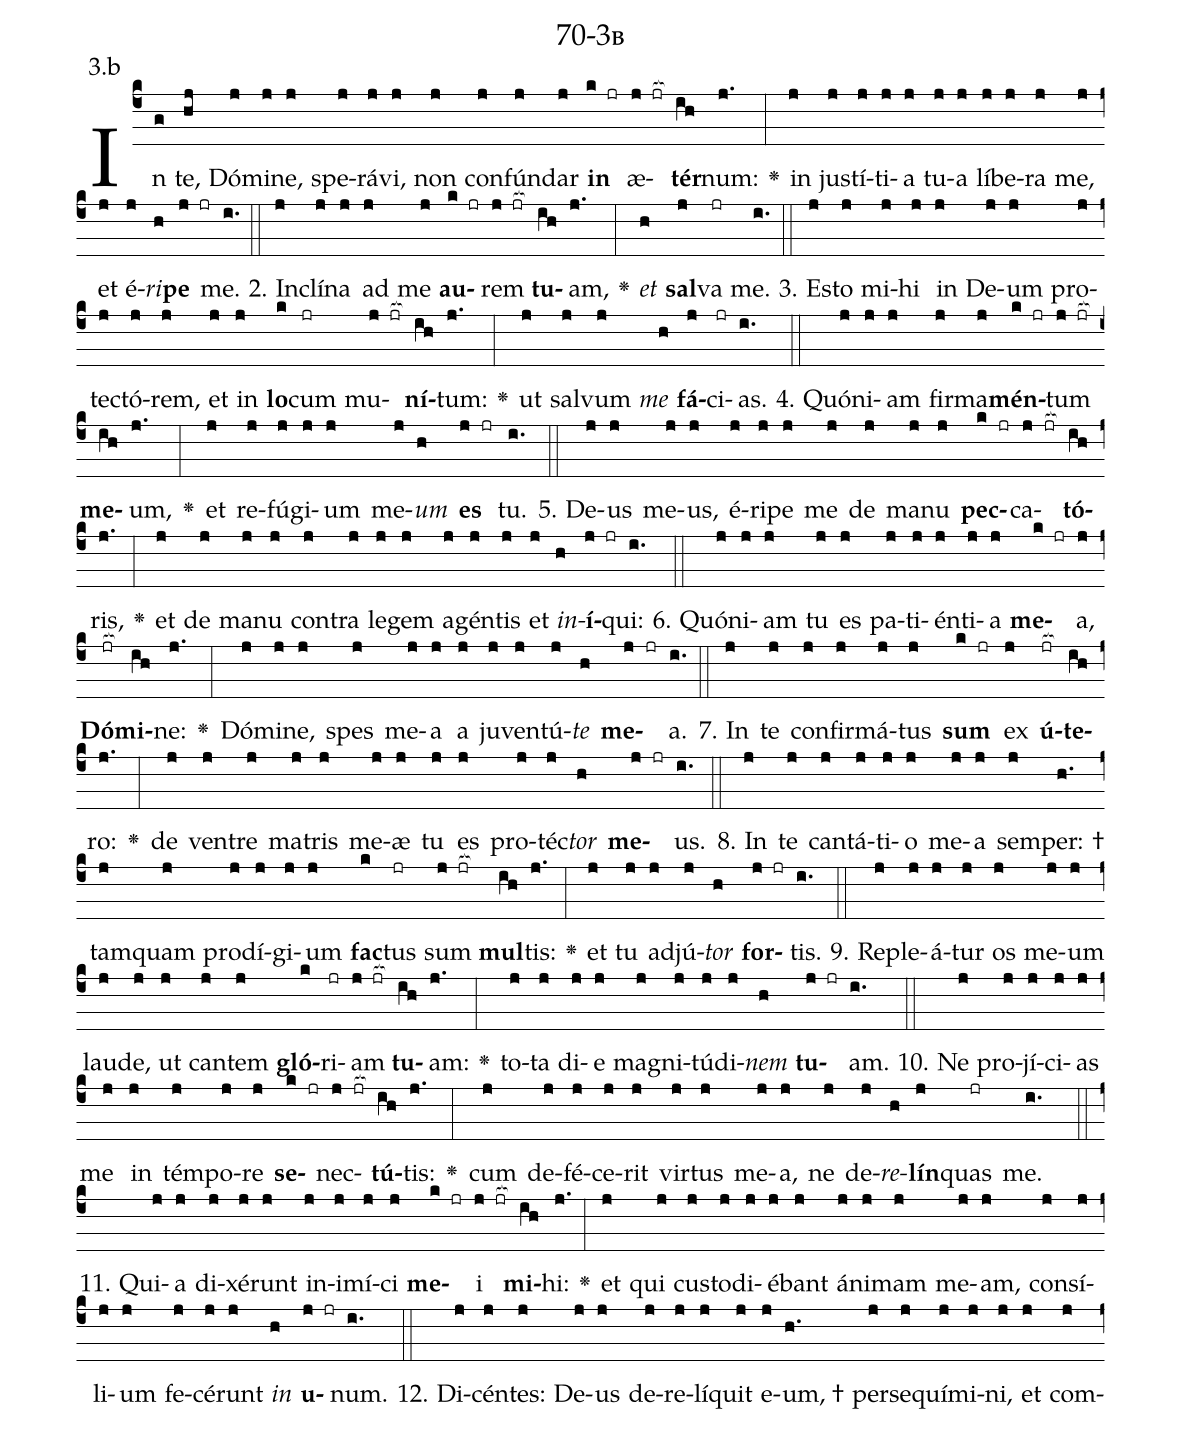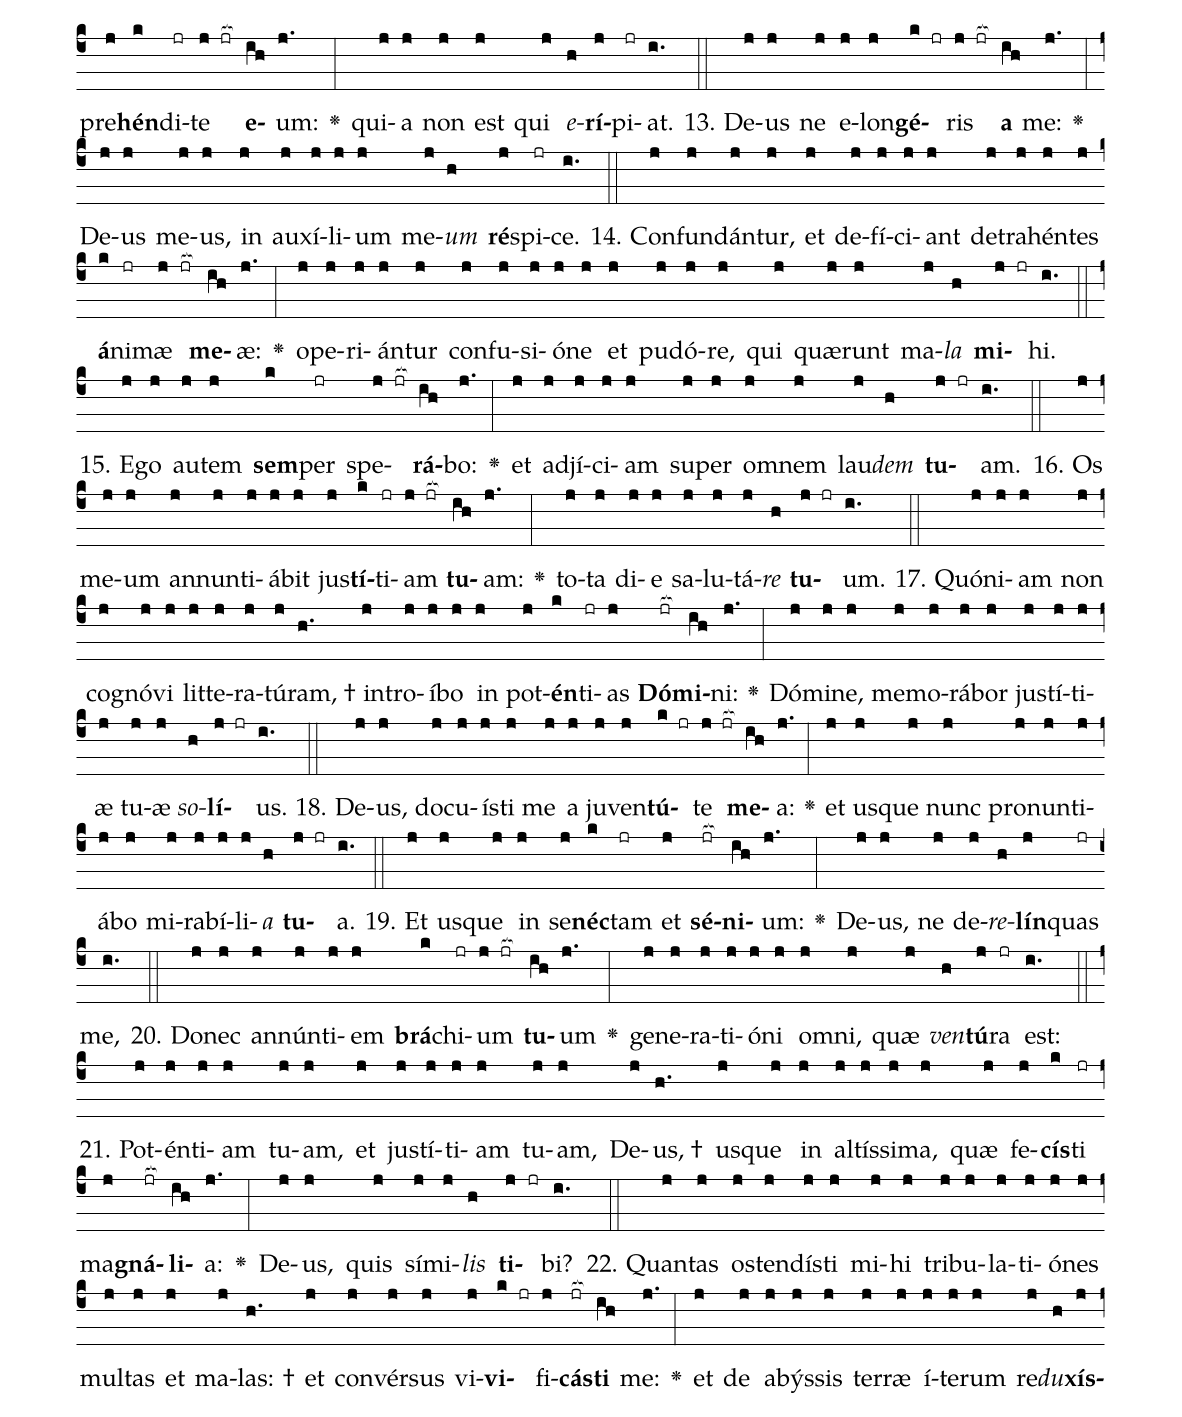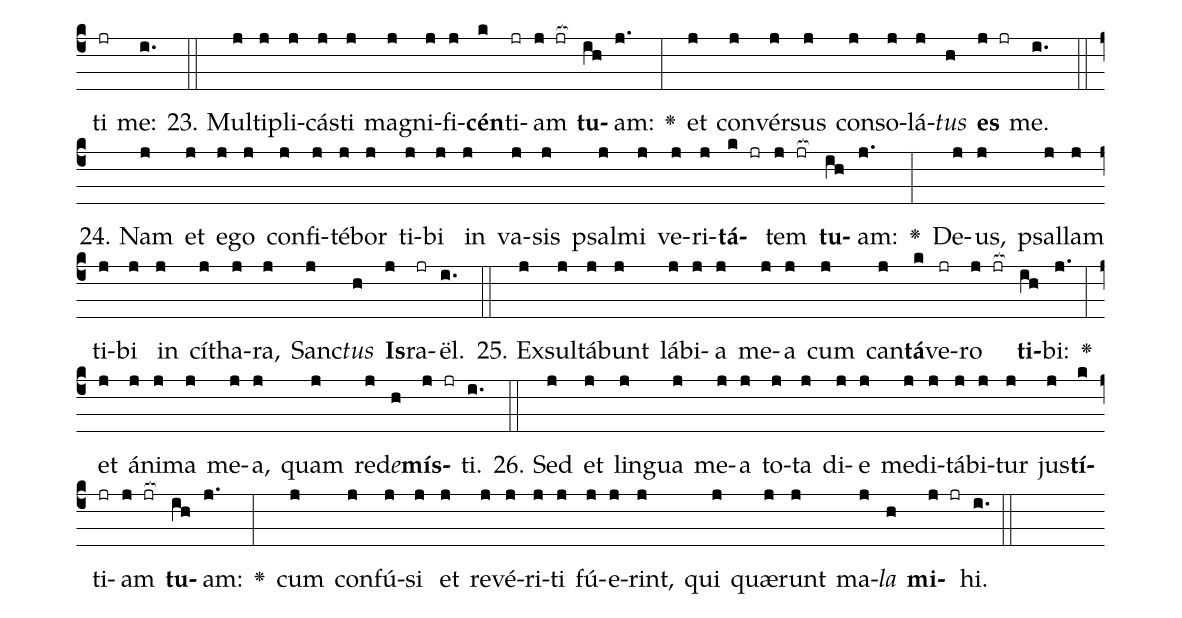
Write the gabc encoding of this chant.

name: 70-3b;
annotation: 3.b;
%%
(c4)In(g) te,(hj) Dó(j)mi(j)ne,(j) spe(j)rá(j)vi,(j) non(j) con(j)fún(j)dar(j) <b>in</b>(k jr) æ(j jr[ocb:1{])<b>tér</b>(ih[ocb:0}])num:(j.) <v>\greheightstar</v>(:) in(j) jus(j)tí(j)ti(j)a(j) tu(j)a(j) lí(j)be(j)ra(j) me,(j) et(j) é(j)<i>ri</i>(h)<b>pe</b>(j jr) me.(i.) (::)
2. In(j)clí(j)na(j) ad(j) me(j) <b>au</b>(k jr)rem(j jr[ocb:1{]) <b>tu</b>(ih[ocb:0}])am,(j.) <v>\greheightstar</v>(:) <i>et</i>(h) <b>sal</b>(j)va(jr) me.(i.) (::)
3. Es(j)to(j) mi(j)hi(j) in(j) De(j)um(j) pro(j)tec(j)tó(j)rem,(j) et(j) in(j) <b>lo</b>(k)cum(jr) mu(j jr[ocb:1{])<b>ní</b>(ih[ocb:0}])tum:(j.) <v>\greheightstar</v>(:) ut(j) sal(j)vum(j) <i>me</i>(h) <b>fá</b>(j)ci(jr)as.(i.) (::)
4. Quón(j)i(j)am(j) fir(j)ma(j)<b>mén</b>(k jr)tum(j jr[ocb:1{]) <b>me</b>(ih[ocb:0}])um,(j.) <v>\greheightstar</v>(:) et(j) re(j)fú(j)gi(j)um(j) me(j)<i>um</i>(h) <b>es</b>(j jr) tu.(i.) (::)
5. De(j)us(j) me(j)us,(j) é(j)ri(j)pe(j) me(j) de(j) ma(j)nu(j) <b>pec</b>(k jr)ca(j jr[ocb:1{])<b>tó</b>(ih[ocb:0}])ris,(j.) <v>\greheightstar</v>(:) et(j) de(j) ma(j)nu(j) con(j)tra(j) le(j)gem(j) a(j)gén(j)tis(j) et(j) <i>in</i>(h)<b>í</b>(j jr)qui:(i.) (::)
6. Quón(j)i(j)am(j) tu(j) es(j) pa(j)ti(j)én(j)ti(j)a(j) <b>me</b>(k jr)a,(j) <b>Dó</b>(jr[ocb:1{])<b>mi</b>(ih[ocb:0}])ne:(j.) <v>\greheightstar</v>(:) Dó(j)mi(j)ne,(j) spes(j) me(j)a(j) a(j) ju(j)ven(j)tú(j)<i>te</i>(h) <b>me</b>(j jr)a.(i.) (::)
7. In(j) te(j) con(j)fir(j)má(j)tus(j) <b>sum</b>(k jr) ex(j) <b>ú</b>(jr[ocb:1{])<b>te</b>(ih[ocb:0}])ro:(j.) <v>\greheightstar</v>(:) de(j) ven(j)tre(j) ma(j)tris(j) me(j)æ(j) tu(j) es(j) pro(j)téc(j)<i>tor</i>(h) <b>me</b>(j jr)us.(i.) (::)
8. In(j) te(j) can(j)tá(j)ti(j)o(j) me(j)a(j) sem(j)per: †(h.) tam(j)quam(j) prod(j)í(j)gi(j)um(j) <b>fac</b>(k)tus(jr) sum(j jr[ocb:1{]) <b>mul</b>(ih[ocb:0}])tis:(j.) <v>\greheightstar</v>(:) et(j) tu(j) ad(j)jú(j)<i>tor</i>(h) <b>for</b>(j jr)tis.(i.) (::)
9. Re(j)ple(j)á(j)tur(j) os(j) me(j)um(j) lau(j)de,(j) ut(j) can(j)tem(j) <b>gló</b>(k)ri(jr)am(j jr[ocb:1{]) <b>tu</b>(ih[ocb:0}])am:(j.) <v>\greheightstar</v>(:) to(j)ta(j) di(j)e(j) ma(j)gni(j)tú(j)di(j)<i>nem</i>(h) <b>tu</b>(j jr)am.(i.) (::)
10. Ne(j) pro(j)jí(j)ci(j)as(j) me(j) in(j) tém(j)po(j)re(j) <b>se</b>(k jr)nec(j jr[ocb:1{])<b>tú</b>(ih[ocb:0}])tis:(j.) <v>\greheightstar</v>(:) cum(j) de(j)fé(j)ce(j)rit(j) vir(j)tus(j) me(j)a,(j) ne(j) de(j)<i>re</i>(h)<b>lín</b>(j)quas(jr) me.(i.) (::)
11. Qui(j)a(j) di(j)xé(j)runt(j) in(j)i(j)mí(j)ci(j) <b>me</b>(k jr)i(j jr[ocb:1{]) <b>mi</b>(ih[ocb:0}])hi:(j.) <v>\greheightstar</v>(:) et(j) qui(j) cus(j)to(j)di(j)é(j)bant(j) á(j)ni(j)mam(j) me(j)am,(j) con(j)sí(j)li(j)um(j) fe(j)cé(j)runt(j) <i>in</i>(h) <b>u</b>(j jr)num.(i.) (::)
12. Di(j)cén(j)tes:(j) De(j)us(j) de(j)re(j)lí(j)quit(j) e(j)um, †(h.) per(j)se(j)quí(j)mi(j)ni,(j) et(j) com(j)pre(j)<b>hén</b>(k)di(jr)te(j jr[ocb:1{]) <b>e</b>(ih[ocb:0}])um:(j.) <v>\greheightstar</v>(:) qui(j)a(j) non(j) est(j) qui(j) <i>e</i>(h)<b>rí</b>(j)pi(jr)at.(i.) (::)
13. De(j)us(j) ne(j) e(j)lon(j)<b>gé</b>(k jr)ris(j jr[ocb:1{]) <b>a</b>(ih[ocb:0}]) me:(j.) <v>\greheightstar</v>(:) De(j)us(j) me(j)us,(j) in(j) au(j)xí(j)li(j)um(j) me(j)<i>um</i>(h) <b>ré</b>(j)spi(jr)ce.(i.) (::)
14. Con(j)fun(j)dán(j)tur,(j) et(j) de(j)fí(j)ci(j)ant(j) de(j)tra(j)hén(j)tes(j) <b>á</b>(k)ni(jr)mæ(j jr[ocb:1{]) <b>me</b>(ih[ocb:0}])æ:(j.) <v>\greheightstar</v>(:) o(j)pe(j)ri(j)án(j)tur(j) con(j)fu(j)si(j)ó(j)ne(j) et(j) pu(j)dó(j)re,(j) qui(j) quæ(j)runt(j) ma(j)<i>la</i>(h) <b>mi</b>(j jr)hi.(i.) (::)
15. E(j)go(j) au(j)tem(j) <b>sem</b>(k)per(jr) spe(j jr[ocb:1{])<b>rá</b>(ih[ocb:0}])bo:(j.) <v>\greheightstar</v>(:) et(j) ad(j)jí(j)ci(j)am(j) su(j)per(j) om(j)nem(j) lau(j)<i>dem</i>(h) <b>tu</b>(j jr)am.(i.) (::)
16. Os(j) me(j)um(j) an(j)nun(j)ti(j)á(j)bit(j) jus(j)<b>tí</b>(k)ti(jr)am(j jr[ocb:1{]) <b>tu</b>(ih[ocb:0}])am:(j.) <v>\greheightstar</v>(:) to(j)ta(j) di(j)e(j) sa(j)lu(j)tá(j)<i>re</i>(h) <b>tu</b>(j jr)um.(i.) (::)
17. Quón(j)i(j)am(j) non(j) co(j)gnó(j)vi(j) lit(j)te(j)ra(j)tú(j)ram, †(h.) in(j)tro(j)í(j)bo(j) in(j) pot(j)<b>én</b>(k)ti(jr)as(j) <b>Dó</b>(jr[ocb:1{])<b>mi</b>(ih[ocb:0}])ni:(j.) <v>\greheightstar</v>(:) Dó(j)mi(j)ne,(j) me(j)mo(j)rá(j)bor(j) jus(j)tí(j)ti(j)æ(j) tu(j)æ(j) <i>so</i>(h)<b>lí</b>(j jr)us.(i.) (::)
18. De(j)us,(j) do(j)cu(j)ís(j)ti(j) me(j) a(j) ju(j)ven(j)<b>tú</b>(k jr)te(j jr[ocb:1{]) <b>me</b>(ih[ocb:0}])a:(j.) <v>\greheightstar</v>(:) et(j) us(j)que(j) nunc(j) pro(j)nun(j)ti(j)á(j)bo(j) mi(j)ra(j)bí(j)li(j)<i>a</i>(h) <b>tu</b>(j jr)a.(i.) (::)
19. Et(j) us(j)que(j) in(j) se(j)<b>néc</b>(k)tam(jr) et(j) <b>sé</b>(jr[ocb:1{])<b>ni</b>(ih[ocb:0}])um:(j.) <v>\greheightstar</v>(:) De(j)us,(j) ne(j) de(j)<i>re</i>(h)<b>lín</b>(j)quas(jr) me,(i.) (::)
20. Do(j)nec(j) an(j)nún(j)ti(j)em(j) <b>brá</b>(k)chi(jr)um(j jr[ocb:1{]) <b>tu</b>(ih[ocb:0}])um(j.) <v>\greheightstar</v>(:) ge(j)ne(j)ra(j)ti(j)ó(j)ni(j) om(j)ni,(j) quæ(j) <i>ven</i>(h)<b>tú</b>(j)ra(jr) est:(i.) (::)
21. Pot(j)én(j)ti(j)am(j) tu(j)am,(j) et(j) jus(j)tí(j)ti(j)am(j) tu(j)am,(j) De(j)us, †(h.) us(j)que(j) in(j) al(j)tís(j)si(j)ma,(j) quæ(j) fe(j)<b>cís</b>(k)ti(jr) ma(j)<b>gná</b>(jr[ocb:1{])<b>li</b>(ih[ocb:0}])a:(j.) <v>\greheightstar</v>(:) De(j)us,(j) quis(j) sí(j)mi(j)<i>lis</i>(h) <b>ti</b>(j jr)bi?(i.) (::)
22. Quan(j)tas(j) os(j)ten(j)dís(j)ti(j) mi(j)hi(j) tri(j)bu(j)la(j)ti(j)ó(j)nes(j) mul(j)tas(j) et(j) ma(j)las: †(h.) et(j) con(j)vér(j)sus(j) vi(j)<b>vi</b>(k jr)fi(j)<b>cás</b>(jr[ocb:1{])<b>ti</b>(ih[ocb:0}]) me:(j.) <v>\greheightstar</v>(:) et(j) de(j) a(j)býs(j)sis(j) ter(j)ræ(j) í(j)te(j)rum(j) re(j)<i>du</i>(h)<b>xís</b>(j)ti(jr) me:(i.) (::)
23. Mul(j)ti(j)pli(j)cás(j)ti(j) ma(j)gni(j)fi(j)<b>cén</b>(k)ti(jr)am(j jr[ocb:1{]) <b>tu</b>(ih[ocb:0}])am:(j.) <v>\greheightstar</v>(:) et(j) con(j)vér(j)sus(j) con(j)so(j)lá(j)<i>tus</i>(h) <b>es</b>(j jr) me.(i.) (::)
24. Nam(j) et(j) e(j)go(j) con(j)fi(j)té(j)bor(j) ti(j)bi(j) in(j) va(j)sis(j) psal(j)mi(j) ve(j)ri(j)<b>tá</b>(k jr)tem(j jr[ocb:1{]) <b>tu</b>(ih[ocb:0}])am:(j.) <v>\greheightstar</v>(:) De(j)us,(j) psal(j)lam(j) ti(j)bi(j) in(j) cí(j)tha(j)ra,(j) Sanc(j)<i>tus</i>(h) <b>Is</b>(j)ra(jr)ël.(i.) (::)
25. Ex(j)sul(j)tá(j)bunt(j) lá(j)bi(j)a(j) me(j)a(j) cum(j) can(j)<b>tá</b>(k)ve(jr)ro(j jr[ocb:1{]) <b>ti</b>(ih[ocb:0}])bi:(j.) <v>\greheightstar</v>(:) et(j) á(j)ni(j)ma(j) me(j)a,(j) quam(j) red(j)<i>e</i>(h)<b>mís</b>(j jr)ti.(i.) (::)
26. Sed(j) et(j) lin(j)gua(j) me(j)a(j) to(j)ta(j) di(j)e(j) me(j)di(j)tá(j)bi(j)tur(j) jus(j)<b>tí</b>(k)ti(jr)am(j jr[ocb:1{]) <b>tu</b>(ih[ocb:0}])am:(j.) <v>\greheightstar</v>(:) cum(j) con(j)fú(j)si(j) et(j) re(j)vé(j)ri(j)ti(j) fú(j)e(j)rint,(j) qui(j) quæ(j)runt(j) ma(j)<i>la</i>(h) <b>mi</b>(j jr)hi.(i.) (::)
